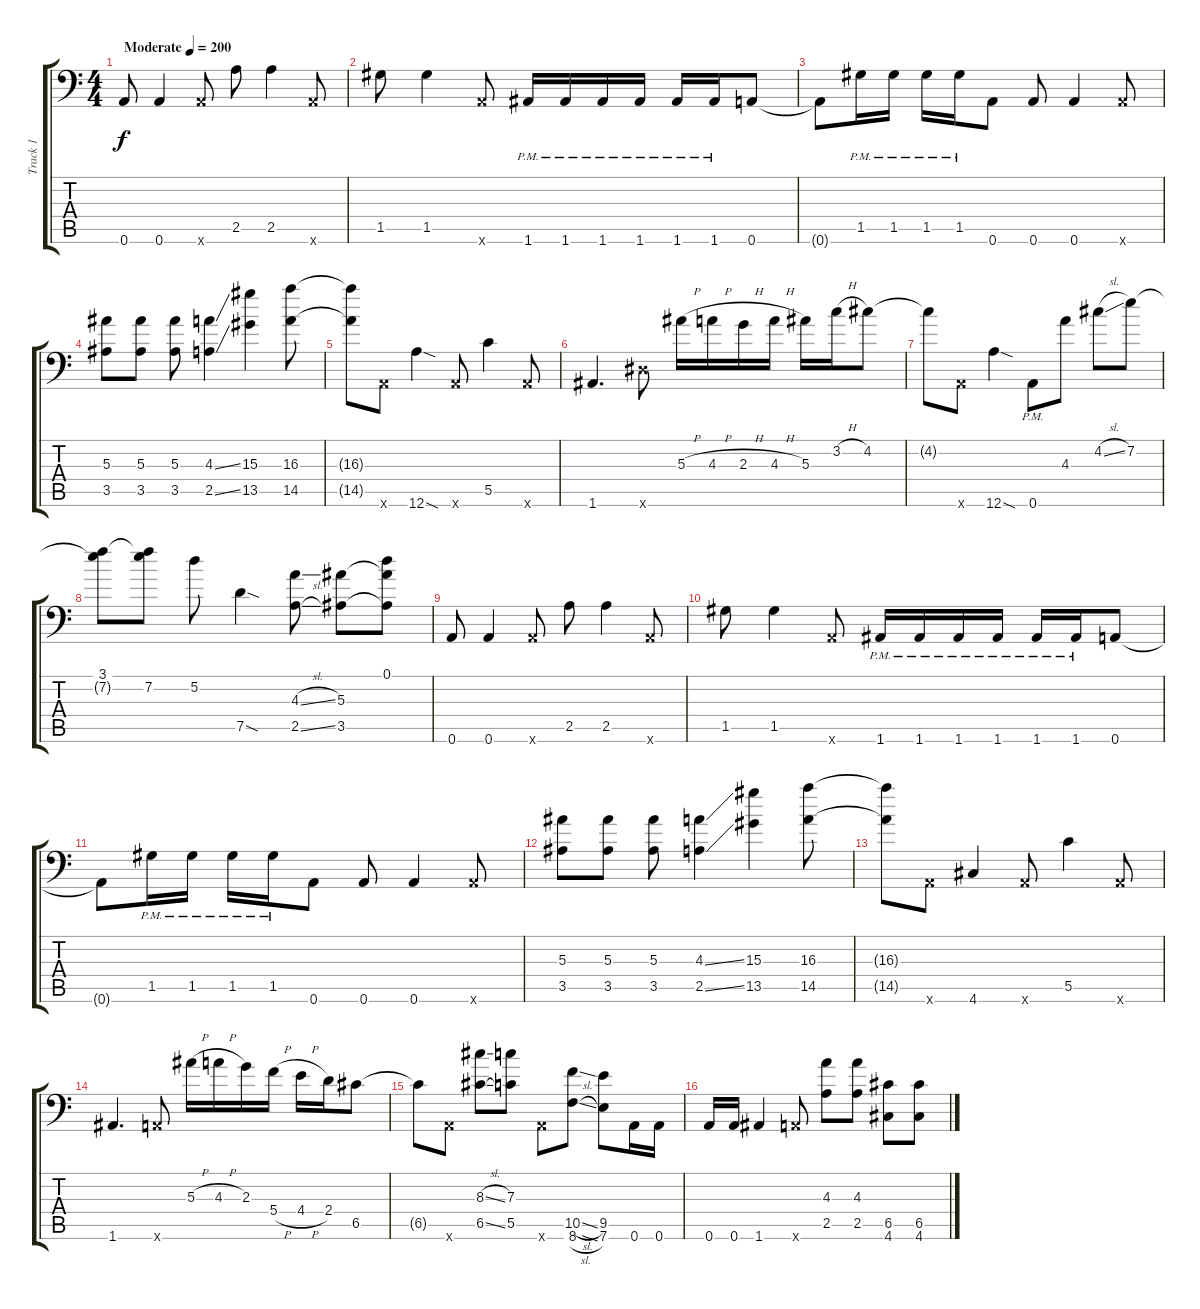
\track ("Track 1" "Track 1") {instrument distortionguitar}
\staff {score tabs}
\tuning (D4 A3 F3 C3 G2 A1) {hide}
\ts (4 4)
\tempo (200 "Moderate")
\clef f4
\ks c
0.6.8{dy f instrument distortionguitar} 0.6.4 0.6{x}.8 2.5.8 2.5.4 0.6{x}.8 |
1.5.8 1.5.4 0.6{x}.8 1.6{pm}.16 1.6{pm}.16 1.6{pm}.16 1.6{pm}.16 1.6{pm}.16 1.6{pm}.16 0.6.8 |
0.6{t}.8 1.5{pm}.16 1.5{pm}.16 1.5{pm}.16 1.5{pm}.16 0.6.8 0.6.8 0.6.4 0.6{x}.8 |
(5.3 3.5).8 (5.3 3.5).8 (5.3 3.5).8 (4.3{ss} 2.5{ss}).4 (15.3 13.5).4 (16.3 14.5).8 |
(16.3{t} 14.5{t}).8 0.6{x}.8 12.6{sod}.4 0.6{x}.8 5.5.4 0.6{x}.8 |
1.6.4{d} 6.6{x}.8 5.3{h}.16 4.3{h}.16 2.3{h}.16 4.3{h}.16 5.3.16 3.2{h}.16 4.2.8 |
4.2{t}.8 0.6{x}.8 12.6{sod}.4 0.6{pm}.8 4.3.8 4.2{sl}.8 7.2.8 |
(3.1 7.2{t}).8 (3.1{t} 7.2).8 5.2.8 7.5{sod}.4 (4.3{sl} 2.5{sl}).8 (5.3 3.5).8 (0.1 5.3{t} 3.5{t}).8 |
0.6.8 0.6.4 0.6{x}.8 2.5.8 2.5.4 0.6{x}.8 |
1.5.8 1.5.4 0.6{x}.8 1.6{pm}.16 1.6{pm}.16 1.6{pm}.16 1.6{pm}.16 1.6{pm}.16 1.6{pm}.16 0.6.8 |
0.6{t}.8 1.5{pm}.16 1.5{pm}.16 1.5{pm}.16 1.5{pm}.16 0.6.8 0.6.8 0.6.4 0.6{x}.8 |
(5.3 3.5).8 (5.3 3.5).8 (5.3 3.5).8 (4.3{ss} 2.5{ss}).4 (15.3 13.5).4 (16.3 14.5).8 |
(16.3{t} 14.5{t}).8 0.6{x}.8 4.6.4 0.6{x}.8 5.5.4 0.6{x}.8 |
1.6.4{d} 0.6{x}.8 5.3{h}.16 4.3{h}.16 2.3.16 5.4{h}.16 4.4{h}.16 2.4.16 6.5.8 |
6.5{t}.8 0.6{x}.8 (8.3{sl} 6.5{sl}).8 (7.3 5.5).8 0.6{x}.8 (10.5{sl} 8.6{sl}).8 (9.5 7.6).8 0.6.16 0.6.16 |
0.6.16 0.6.16 1.6.4 0.6{x}.8 (4.3 2.5).8 (4.3 2.5).8 (6.5 4.6).8 (6.5 4.6).8
